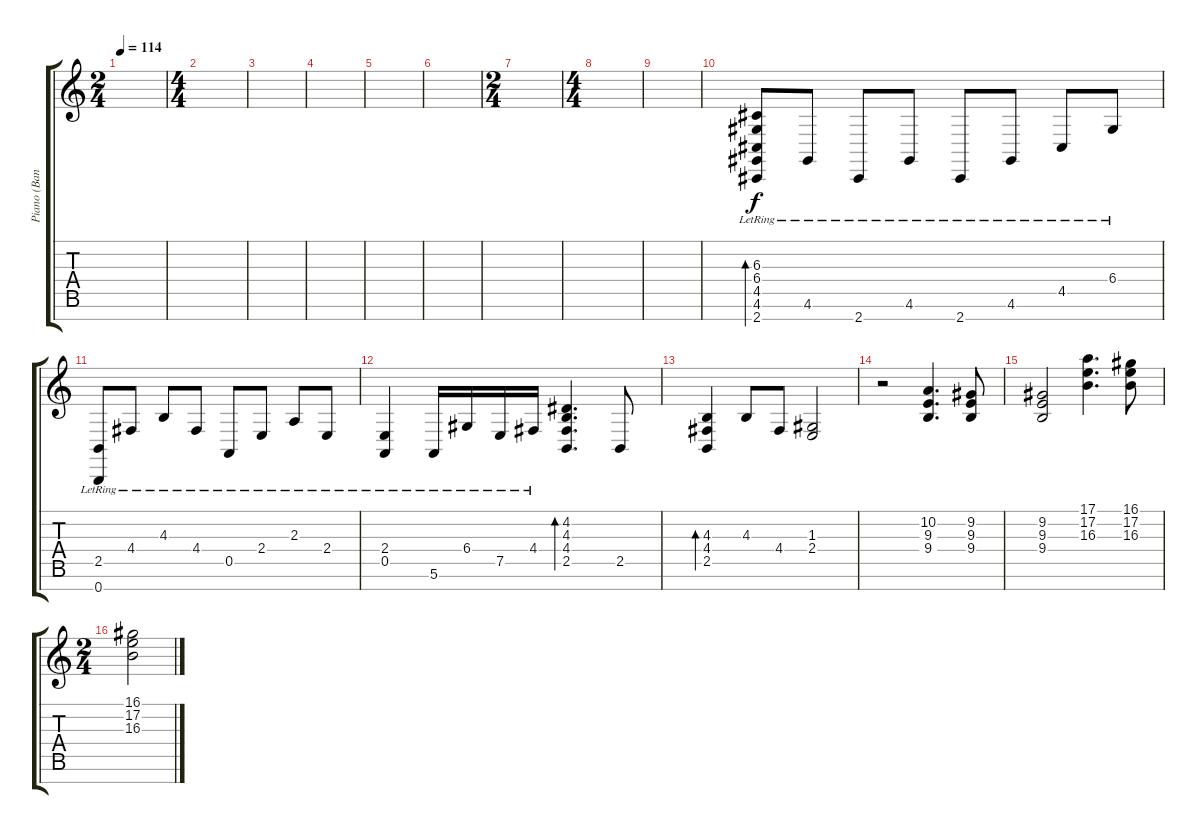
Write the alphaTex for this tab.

\track ("Piano (Banks)" "Piano (Ban") {instrument acousticgrandpiano}
\staff {score tabs}
\tuning (E4 B3 G3 D3 A2 E2 B1) {hide}
\ts (2 4)
\tempo 114
\clef g2
\ks c
|
\ts (4 4)
|
|
|
|
|
\ts (2 4)
|
\ts (4 4)
|
|
(6.3{lr} 6.4{lr} 4.5{lr} 4.6{lr} 2.7{lr}).8{bd 120} 4.6{lr}.8 2.7{lr}.8 4.6{lr}.8 2.7{lr}.8 4.6{lr}.8 4.5{lr}.8 6.4{lr}.8 |
(2.5{lr} 0.7{lr}).8 4.4{lr}.8 4.3{lr}.8 4.4{lr}.8 0.5{lr}.8 2.4{lr}.8 2.3{lr}.8 2.4{lr}.8 |
(2.4{lr} 0.5{lr}).4 5.6{lr}.16 6.4{lr}.16 7.5{lr}.16 4.4{lr}.16 (4.2 4.3 4.4 2.5).4{d bd 120} 2.5.8 |
(4.3 4.4 2.5).4{bd 240} 4.3.8 4.4.8 (1.3 2.4).2 |
r.2 (10.2 9.3 9.4).4{d} (9.2 9.3 9.4).8 |
(9.2 9.3 9.4).2 (17.1 17.2 16.3).4{d} (16.1 17.2 16.3).8 |
\ts (2 4)
(16.1 17.2 16.3).2
